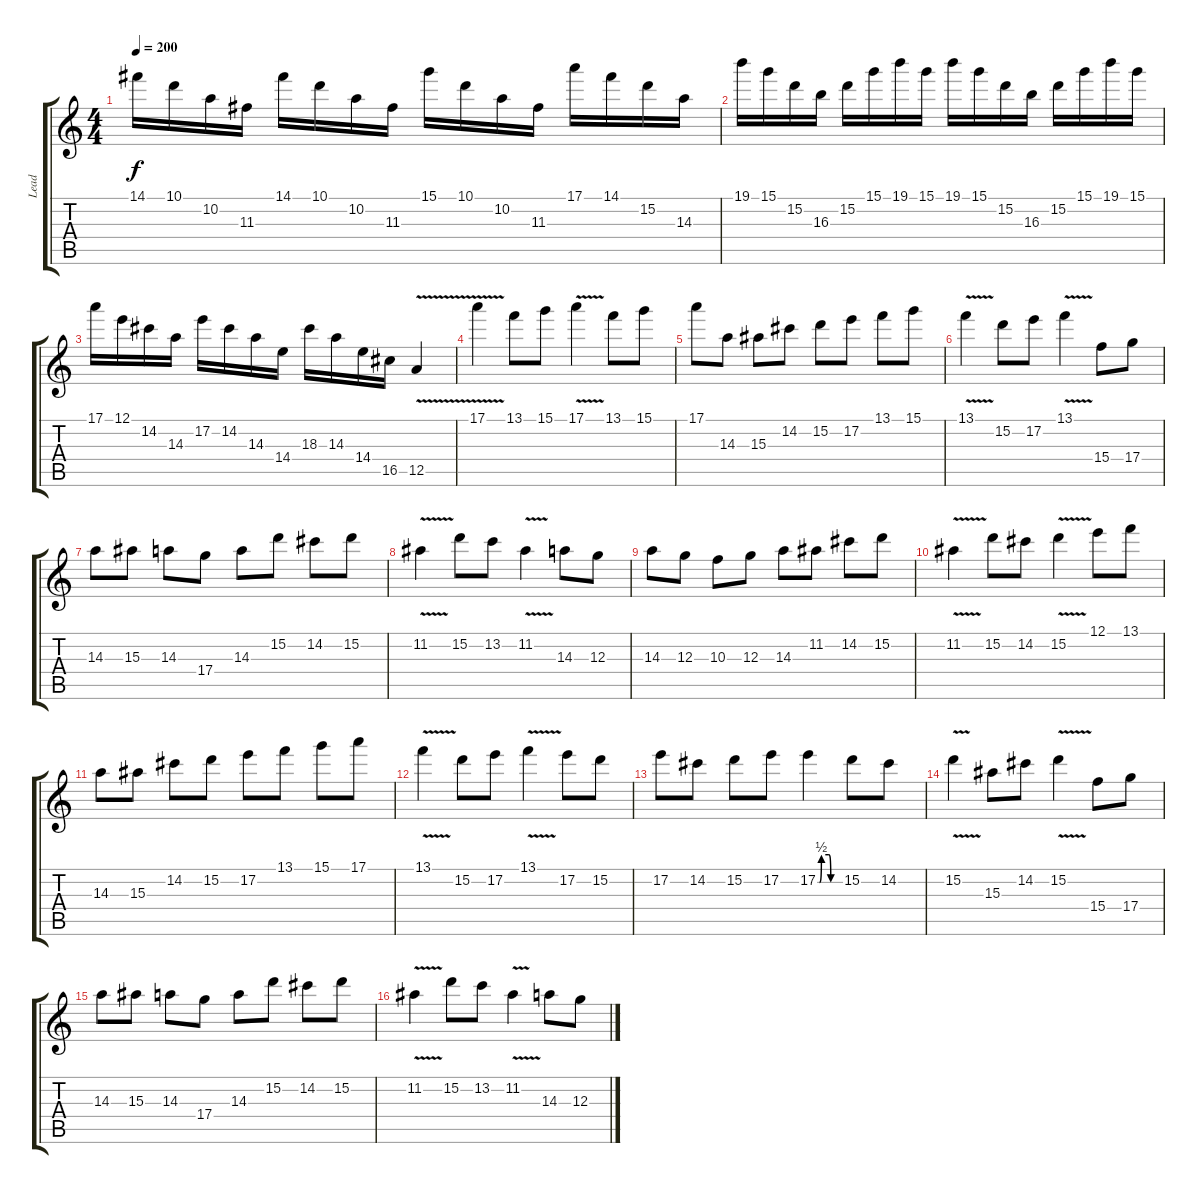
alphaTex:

\track ("Lead" "Lead") {instrument distortionguitar}
\staff {score tabs}
\tuning (E4 B3 G3 D3 A2 E2) {hide}
\ts (4 4)
\tempo 200
\clef g2
\ks c
14.1.16{dy f} 10.1.16 10.2.16 11.3.16 14.1.16 10.1.16 10.2.16 11.3.16 15.1.16 10.1.16 10.2.16 11.3.16 17.1.16 14.1.16 15.2.16 14.3.16 |
19.1.16 15.1.16 15.2.16 16.3.16 15.2.16 15.1.16 19.1.16 15.1.16 19.1.16 15.1.16 15.2.16 16.3.16 15.2.16 15.1.16 19.1.16 15.1.16 |
17.1.16 12.1.16 14.2.16 14.3.16 17.2.16 14.2.16 14.3.16 14.4.16 18.3.16 14.3.16 14.4.16 16.5.16 12.5{v}.4 |
17.1{v}.4 13.1.8 15.1.8 17.1{v}.4 13.1.8 15.1.8 |
17.1.8 14.3.8 15.3.8 14.2.8 15.2.8 17.2.8 13.1.8 15.1.8 |
13.1{v}.4 15.2.8 17.2.8 13.1{v}.4 15.4.8 17.4.8 |
14.3.8 15.3.8 14.3.8 17.4.8 14.3.8 15.2.8 14.2.8 15.2.8 |
11.2{v}.4 15.2.8 13.2.8 11.2{v}.4 14.3.8 12.3.8 |
14.3.8 12.3.8 10.3.8 12.3.8 14.3.8 11.2.8 14.2.8 15.2.8 |
11.2{v}.4 15.2.8 14.2.8 15.2{v}.4 12.1.8 13.1.8 |
14.3.8 15.3.8 14.2.8 15.2.8 17.2.8 13.1.8 15.1.8 17.1.8 |
13.1{v}.4 15.2.8 17.2.8 13.1{v}.4 17.2.8 15.2.8 |
17.2.8 14.2.8 15.2.8 17.2.8 17.2{be (custom 0 0 5 0 10 2 30 2 35 0 60 0)}.4 15.2.8 14.2.8 |
15.2{v}.4 15.3.8 14.2.8 15.2{v}.4 15.4.8 17.4.8 |
14.3.8 15.3.8 14.3.8 17.4.8 14.3.8 15.2.8 14.2.8 15.2.8 |
11.2{v}.4 15.2.8 13.2.8 11.2{v}.4 14.3.8 12.3.8
